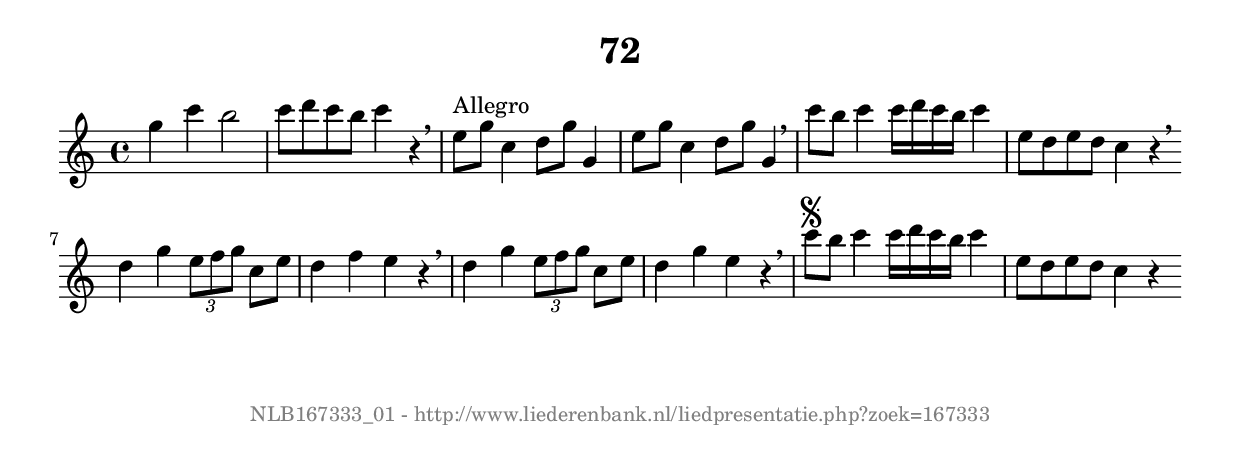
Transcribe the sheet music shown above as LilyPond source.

%
% produced by wce2krn 1.64 (7 June 2014)
%
\version"2.16"
#(append! paper-alist '(("long" . (cons (* 210 mm) (* 2000 mm)))))
#(set-default-paper-size "long")
sb = {\breathe}
mBreak = {\breathe }
bBreak = {\breathe }
x = {\once\override NoteHead #'style = #'cross }
gl=\glissando
itime={\override Staff.TimeSignature #'stencil = ##f }
ficta = {\once\set suggestAccidentals = ##t}
fine = {\once\override Score.RehearsalMark #'self-alignment-X = #1 \mark \markup {\italic{Fine}}}
dc = {\once\override Score.RehearsalMark #'self-alignment-X = #1 \mark \markup {\italic{D.C.}}}
dcf = {\once\override Score.RehearsalMark #'self-alignment-X = #1 \mark \markup {\italic{D.C. al Fine}}}
dcc = {\once\override Score.RehearsalMark #'self-alignment-X = #1 \mark \markup {\italic{D.C. al Coda}}}
ds = {\once\override Score.RehearsalMark #'self-alignment-X = #1 \mark \markup {\italic{D.S.}}}
dsf = {\once\override Score.RehearsalMark #'self-alignment-X = #1 \mark \markup {\italic{D.S. al Fine}}}
dsc = {\once\override Score.RehearsalMark #'self-alignment-X = #1 \mark \markup {\italic{D.S. al Coda}}}
pv = {\set Score.repeatCommands = #'((volta "1"))}
sv = {\set Score.repeatCommands = #'((volta "2"))}
tv = {\set Score.repeatCommands = #'((volta "3"))}
qv = {\set Score.repeatCommands = #'((volta "4"))}
xv = {\set Score.repeatCommands = #'((volta #f))}
\header{ tagline = ""
title = "72"
}
\score {{
\key c \major
\relative g'
{
\set melismaBusyProperties = #'()
\time 4/4
\tempo 4=120
\override Score.MetronomeMark #'transparent = ##t
\override Score.RehearsalMark #'break-visibility = #(vector #t #t #f)
g'4 c b2 c8 d c b c4 r \sb e,8^"Allegro" g c,4 d8 g g,4 e'8 g c,4 d8 g g,4 \mBreak \bar "|"
c'8 b c4 c16 d c b c4 e,8 d e d c4 r \bar ":|:" \bBreak
d4 g \times 2/3 { e8 f g } c,8 e d4 f e r \sb d g \times 2/3 { e8 f g } c,8 e d4 g e r \mBreak \bar "|"
c'8\segno b c4 c16 d c b c4 e,8 d e d c4 r \bar ":|"
 }}
 \midi { }
 \layout {
            indent = 0.0\cm
}
}
\markup { \vspace #0 } \markup { \with-color #grey \fill-line { \center-column { \smaller "NLB167333_01 - http://www.liederenbank.nl/liedpresentatie.php?zoek=167333" } } }
